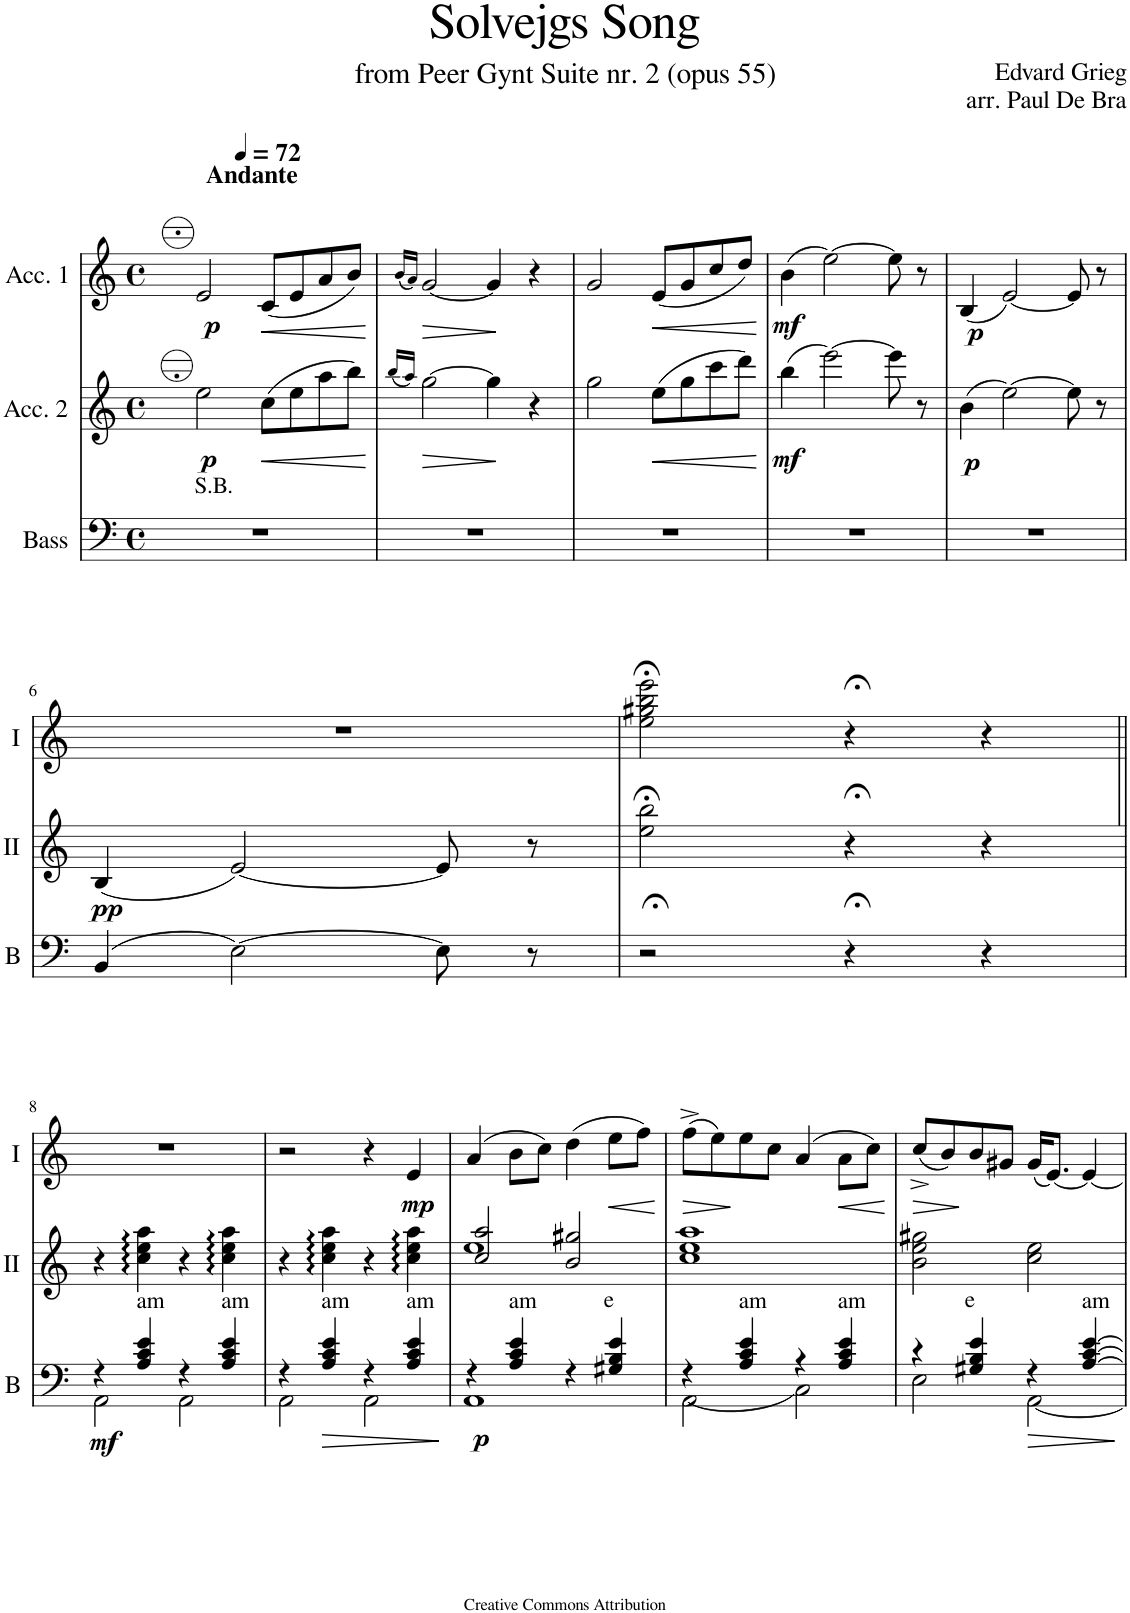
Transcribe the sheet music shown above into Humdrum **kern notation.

**kern	**dynam	**kern	**dynam	**kern	**dynam
*part3	*part3	*part2	*part2	*part1	*part1
*staff3	*staff3	*staff2	*staff2	*staff1	*staff1
*I"Bass	*	*I"Acc. 2	*	*I"Acc. 1	*
*I'B	*	*	*	*	*
*clefF4	*	*clefG2	*	*clefG2	*
*k[]	*	*k[]	*	*k[]	*
*M4/4	*	*M4/4	*	*M4/4	*
*met(c)	*	*met(c)	*	*met(c)	*
*MM72	*	*MM72	*	*MM72	*
=1	=1	=1	=1	=1	=1
!	!	!	!	!LO:TX:a:B:t=Andante	!
!LO:TX:a:t=S.B.	!	!	!	!	!
!	!	!	!LO:DY:b	!	!LO:DY:b
1r	.	2e\	p	2e/	p
!	!	!	!LO:HP:b	!	!LO:HP:b
.	.	(8c\L	<	(8c/L	<
.	.	8e\	.	8e/	.
.	.	8a\	.	8a/	.
.	.	8b\J)	.	8b/J)	.
.	.	.	[	.	[
=2	=2	=2	=2	=2	=2
.	.	(16qb/LL	.	(16qb/LL	.
.	.	16qa/JJ)	.	16qa/JJ)	.
1r	.	[2g\	.	[2g/	.
.	.	4g\]	.	4g/]	.
.	.	4r	.	4r	.
=3	=3	=3	=3	=3	=3
1r	.	2g\	.	2g/	.
!	!	!	!LO:HP:b	!	!LO:HP:b
.	.	(8e\L	<	(8e/L	<
.	.	8g\	.	8g/	.
.	.	8cc\	.	8cc/	.
.	.	8dd\J)	.	8dd/J)	.
.	.	.	[	.	[
=4	=4	=4	=4	=4	=4
!	!	!	!LO:DY:b	!	!LO:DY:b
1r	.	(4b\	mf	(4b\	mf
.	.	[2ee\)	.	[2ee\)	.
.	.	8ee\]	.	8ee\]	.
.	.	8r	.	8r	.
=5	=5	=5	=5	=5	=5
!	!	!	!LO:DY:b	!	!LO:DY:b
1r	.	(4B\	p	(4B/	p
.	.	[2e\)	.	[2e/)	.
.	.	8e\]	.	8e/]	.
.	.	8r	.	8r	.
!!LO:LB:g=z
=6	=6	=6	=6	=6	=6
!	!	!	!LO:DY:b	!	!
(4BB/	.	(4BB/	pp	1r	.
[2E\)	.	[2E/)	.	.	.
8E\]	.	8E/]	.	.	.
8r	.	8r	.	.	.
=7	=7	=7	=7	=7	=7
2r;<	.	2ee\;< 2bb\;<	.	2ee\;< 2gg#X\;< 2bb\;< 2eee\;<	.
4r;<	.	4r;<	.	4r;<	.
4r	.	4r	.	4r	.
!!LO:LB:g=z
=8||	=8||	=8||	=8||	=8||	=8||
*^	*	*	*	*	*
!	!	!LO:DY:b	!	!	!	!
4r	2AA\	mf	4r	.	1r	.
!LO:TX:a:t=am	!	!	!	!	!	!
4A/ 4c/ 4e/	.	.	4cc\ 4ee\ 4aa\	.	.	.
4r	2AA\	.	4r	.	.	.
!LO:TX:a:t=am	!	!	!	!	!	!
4A/ 4c/ 4e/	.	.	4cc\ 4ee\ 4aa\	.	.	.
=9	=9	=9	=9	=9	=9	=9
4r	2AA\	.	4r	.	2r	.
!LO:TX:a:t=am	!	!	!	!	!	!
!	!	!LO:HP:b	!	!	!	!
4A/ 4c/ 4e/	.	>	4cc\ 4ee\ 4aa\	.	.	.
4r	2AA\	.	4r	.	4r	.
!LO:TX:a:t=am	!	!	!	!	!	!
!	!	!	!	!	!	!LO:DY:b
4A/ 4c/ 4e/	.	.	4cc\ 4ee\ 4aa\	.	4e/	mp
*v	*v	*	*	*	*	*
.	]	.	.	.	.
=10	=10	=10	=10	=10	=10
*^	*	*^	*	*	*
!	!	!LO:DY:b	!	!	!	!	!
4r	1AA	p	2c/ 2a/	1e	.	(4a/	.
!LO:TX:a:t=am	!	!	!	!	!	!	!
4A/ 4c/ 4e/	.	.	.	.	.	8b\L	.
.	.	.	.	.	.	8cc\J)	.
4r	.	.	2B/ 2g#X/	.	.	(4dd\	.
!LO:TX:a:t=e	!	!	!	!	!	!	!
!	!	!	!	!	!	!	!LO:HP:b
4G#X/ 4B/ 4e/	.	.	.	.	.	8ee\L	<
.	.	.	.	.	.	8ff\J)	.
*v	*v	*	*	*	*	*	*
*	*	*v	*v	*	*	*
.	.	.	.	.	[
=11	=11	=11	=11	=11	=11
*^	*	*	*	*	*
!	!	!	!	!	!	!LO:HP:b
4r	(2AA\	.	1c 1e 1a	.	(8ff^\L	>
.	.	.	.	.	8ee\)	.
!LO:TX:a:t=am	!	!	!	!	!	!
4A/ 4c/ 4e/	.	.	.	.	8ee\	]
.	.	.	.	.	8cc\J	.
4r	2C\)	.	.	.	(4a/	.
!LO:TX:a:t=am	!	!	!	!	!	!
!	!	!	!	!	!	!LO:HP:b
4A/ 4c/ 4e/	.	.	.	.	8a\L	<
.	.	.	.	.	8cc\J)	.
*v	*v	*	*	*	*	*
.	.	.	.	.	[
=12	=12	=12	=12	=12	=12
*^	*	*	*	*	*
!	!	!	!	!	!	!LO:HP:b
4r	2E\	.	2B\ 2e\ 2g#X\	.	(8cc^/L	>
.	.	.	.	.	8b/)	.
!LO:TX:a:t=e	!	!	!	!	!	!
4G#X/ 4B/ 4e/	.	.	.	.	8b/	]
.	.	.	.	.	8g#X/J	.
!	!	!LO:HP:b	!	!	!	!
4r	[2AA\	>	2c\ 2e\	.	(16g#/KL	.
.	.	.	.	.	[8.e/J)	.
!LO:TX:a:t=am	!	!	!	!	!	!
[4A/ [4c/ [4e/	.	.	.	.	4e/_	.
*v	*v	*	*	*	*	*
.	]	.	.	.	.
=	=	=	=	=	=
*-	*-	*-	*-	*-	*-
